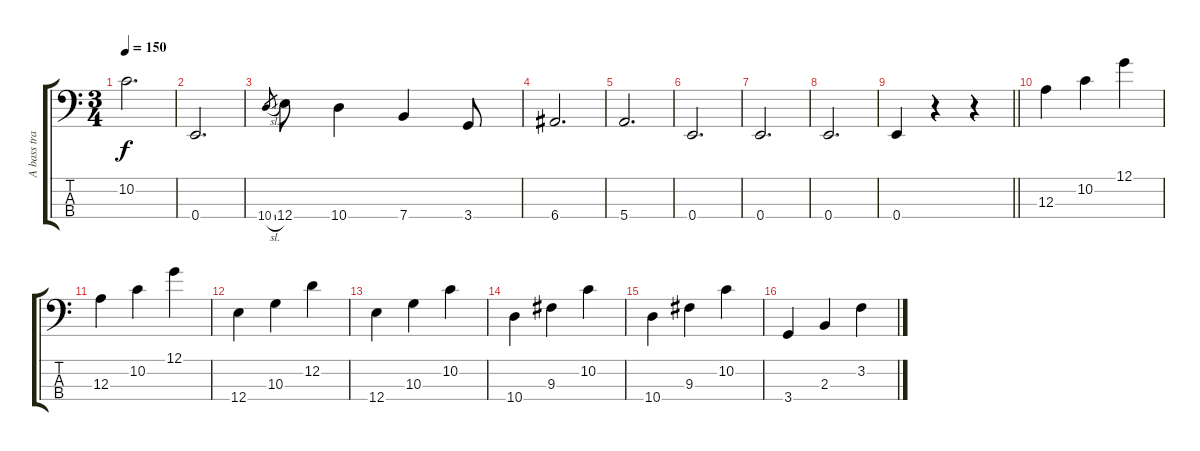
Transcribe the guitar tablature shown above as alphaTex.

\track ("A bass track I added for fun" "A bass tra") {instrument electricbassfinger}
\staff {score tabs}
\tuning (G2 D2 A1 E1) {hide}
\ts (3 4)
\tempo 150
\clef f4
\ks c
10.2{t}.2{d dy f} |
0.4.2{d} |
10.4{sl}.8{gr} 12.4.8 10.4.4 7.4.4 3.4.8 |
6.4.2{d} |
5.4.2{d} |
0.4.2{d} |
0.4.2{d} |
0.4.2{d} |
\barLineRight lightlight
0.4.4 r.4 r.4 |
12.3.4 10.2.4 12.1.4 |
12.3.4 10.2.4 12.1.4 |
12.4.4 10.3.4 12.2.4 |
12.4.4 10.3.4 10.2.4 |
10.4.4 9.3.4 10.2.4 |
10.4.4 9.3.4 10.2.4 |
3.4.4 2.3.4 3.2.4
